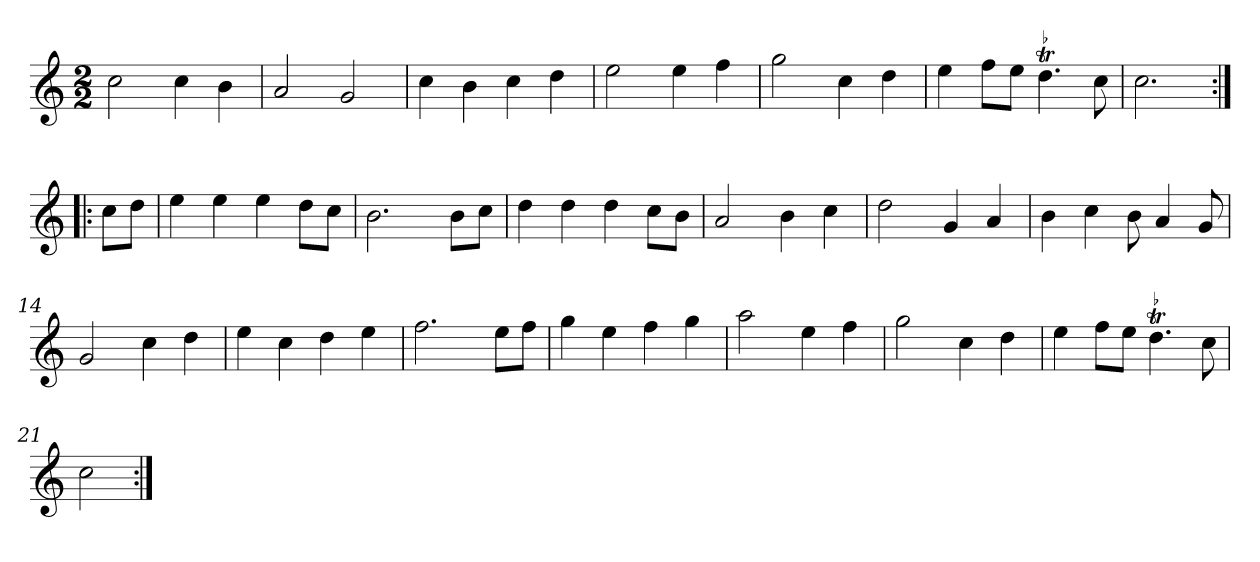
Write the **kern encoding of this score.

**kern
*part1
*staff1
*clefG2
*k[]
*C:
*M2/2
*MM120
=1
2cc
4cc
4b
=2
2a
2g
=3
4cc
4b
4cc
4dd
=4
2ee
4ee
4ff
=5
2gg
4cc
4dd
=6
4ee
8ff\L
8ee\J
!LO:TR:acc=-
4.ddt
8cc
=7
2.cc
=:|!|:
8cc\L
8dd\J
=8
4ee
4ee
4ee
8dd\L
8cc\J
=9
2.b
8b\L
8cc\J
=10
4dd
4dd
4dd
8cc\L
8b\J
=11
2a
4b
4cc
=12
2dd
4g
4a
=13
4b
4cc
8b
4a
8g
=14
2g
4cc
4dd
=15
4ee
4cc
4dd
4ee
=16
2.ff
8ee\L
8ff\J
=17
4gg
4ee
4ff
4gg
=18
2aa
4ee
4ff
=19
2gg
4cc
4dd
=20
4ee
8ff\L
8ee\J
!LO:TR:acc=-
4.ddt
8cc
=21
2cc
=:|!
*-
